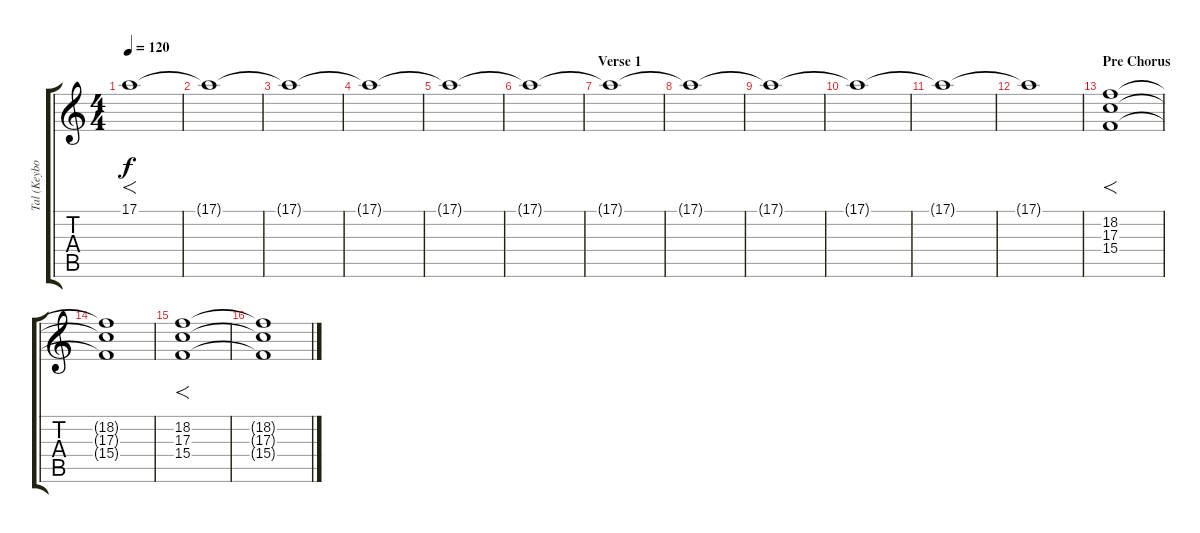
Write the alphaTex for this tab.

\track ("Tal (Keyboards)" "Tal (Keybo") {instrument stringensemble1}
\staff {score tabs}
\tuning (E4 B3 G3 D3 A2 E2) {hide}
\ts (4 4)
\tempo 120
\clef g2
\ks c
17.1.1{f dy f instrument stringensemble1} |
17.1{t}.1 |
17.1{t}.1 |
17.1{t}.1 |
17.1{t}.1 |
17.1{t}.1 |
\section ("" "Verse 1")
17.1{t}.1{volume 2} |
17.1{t}.1 |
17.1{t}.1 |
17.1{t}.1 |
17.1{t}.1 |
17.1{t}.1 |
\section ("" "Pre Chorus")
(18.2 17.3 15.4).1{f volume 8} |
(18.2{t} 17.3{t} 15.4{t}).1{volume 0} |
(18.2 17.3 15.4).1{f volume 8} |
(18.2{t} 17.3{t} 15.4{t}).1{volume 0}
